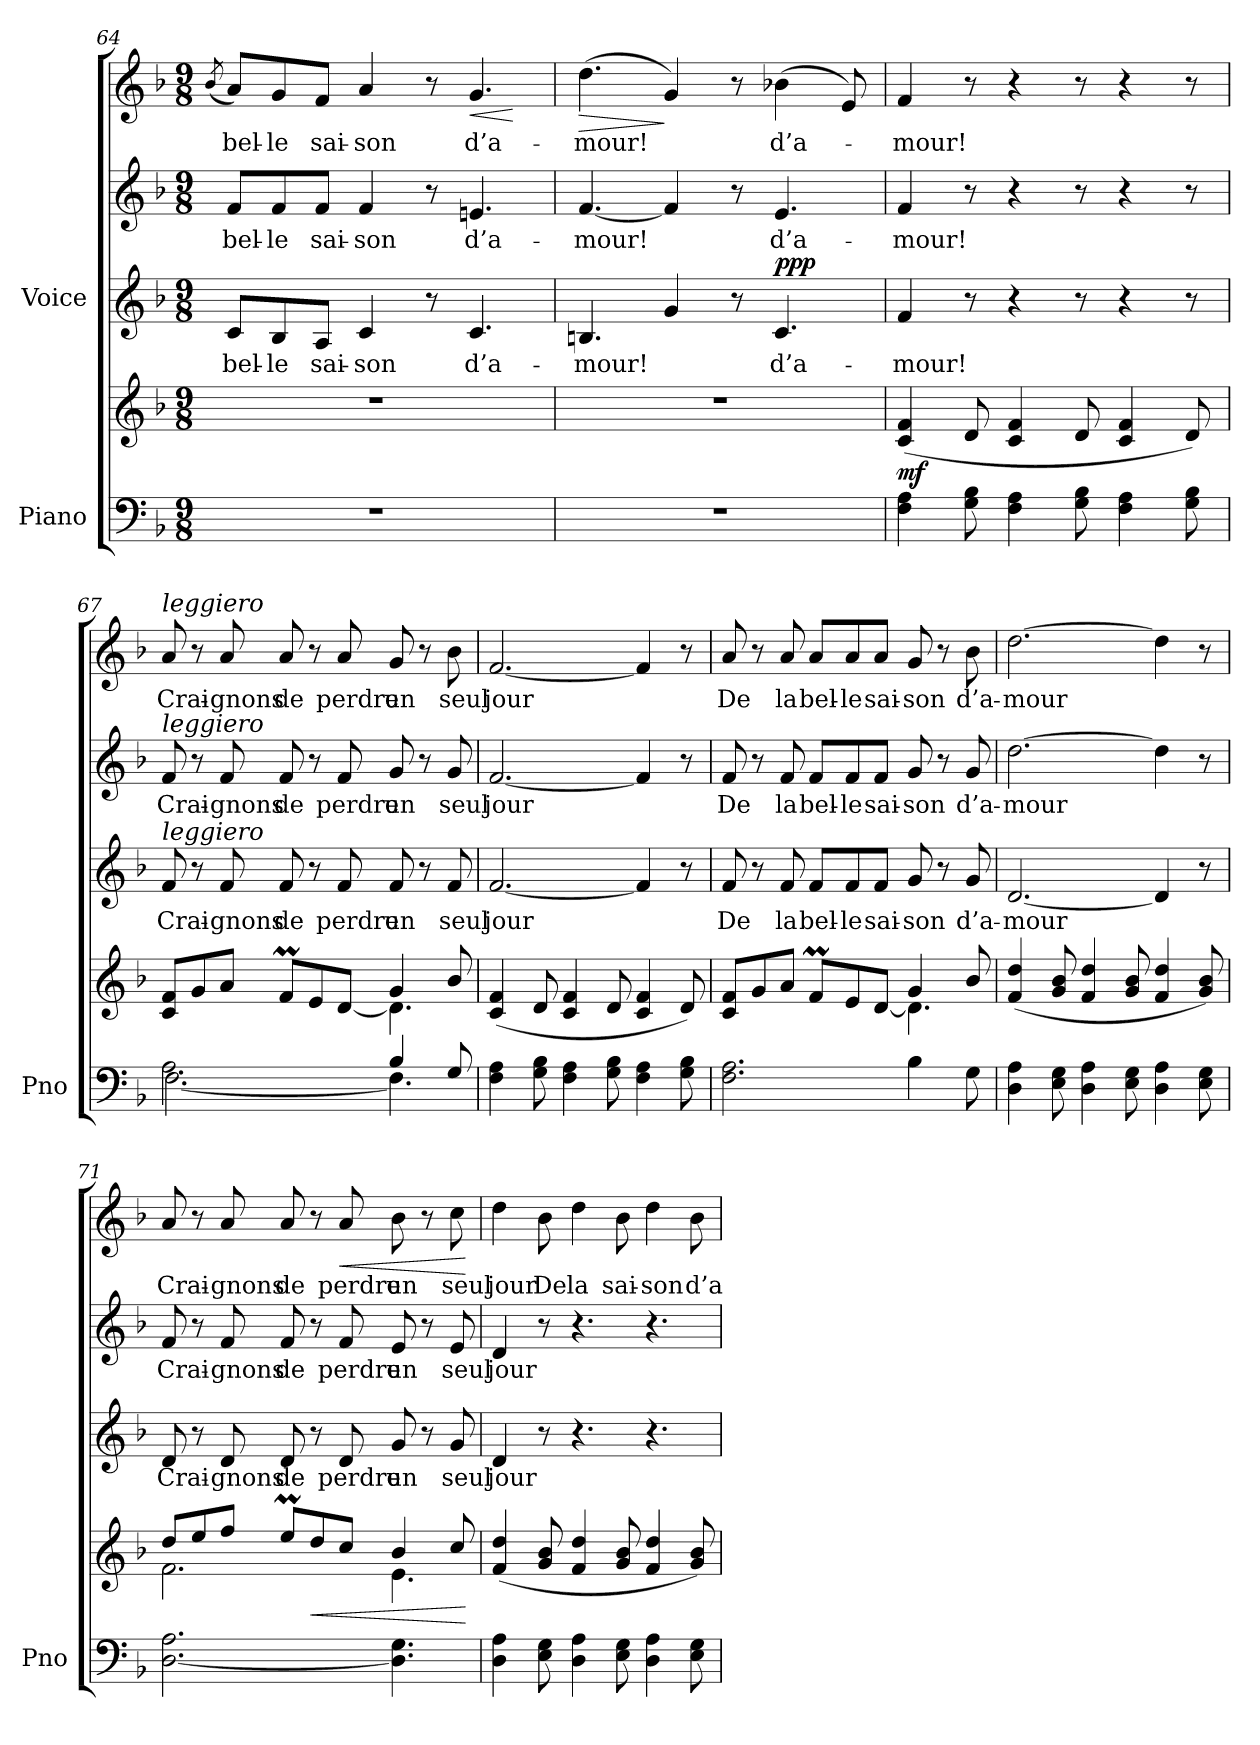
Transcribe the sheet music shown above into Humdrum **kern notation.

**kern	**kern	**dynam	**kern	**text	**kern	**text	**kern	**text	**dynam
*part2	*part2	*part2	*part1	*part1	*part1	*part1	*part1	*part1	*part1
*staff5	*staff4	*staff4/5	*staff3	*staff3	*staff2	*staff2	*staff1	*staff1	*staff1/2/3
*I"Piano	*	*	*I"Voice	*	*	*	*	*	*
*I'Pno	*	*	*	*	*	*	*	*	*
*clefF4	*clefG2	*	*clefG2	*	*clefG2	*	*clefG2	*	*
*k[b-]	*k[b-]	*	*k[b-]	*	*k[b-]	*	*k[b-]	*	*
*M9/8	*M9/8	*	*M9/8	*	*M9/8	*	*M9/8	*	*
=64	=64	=64	=64	=64	=64	=64	=64	=64	=64
.	.	.	.	.	.	.	(8qb-/	.	.
!	!	!	!	!LO:LY:b	!	!LO:LY:b	!	!LO:LY:b	!
8%9r	8%9r	.	8c/L	bel-	8f/L	bel-	8a/L)	bel-	.
!	!	!	!	!LO:LY:b	!	!LO:LY:b	!	!LO:LY:b	!
.	.	.	8B-/	-le	8f/	-le	8g/	-le	.
!	!	!	!	!LO:LY:b	!	!LO:LY:b	!	!LO:LY:b	!
.	.	.	8A/J	sai-	8f/J	sai-	8f/J	sai-	.
!	!	!	!	!LO:LY:b	!	!LO:LY:b	!	!LO:LY:b	!
.	.	.	4c/	-son	4f/	-son	4a/	-son	.
.	.	.	8r	.	8r	.	8r	.	.
!	!	!	!	!LO:LY:b	!	!LO:LY:b	!	!LO:LY:b	!LO:HP:b
.	.	.	4.c/	d’a-	4.en/	d’a-	4.g/	d’a-	<
.	.	.	.	.	.	.	.	.	[
=65	=65	=65	=65	=65	=65	=65	=65	=65	=65
!	!	!	!	!LO:LY:b	!	!LO:LY:b	!	!LO:LY:b	!LO:HP:b
8%9r	8%9r	.	4.Bn/	-mour!	[4.f/	-mour!	(4.dd\	-mour!	>
.	.	.	4g/	.	4f/]	.	4g/)	.	]
.	.	.	8r	.	8r	.	8r	.	.
!	!	!	!	!LO:LY:b	!	!LO:LY:b	!	!LO:LY:b	!LO:DY:a=3
!	!	!	!	!	!	!	!	!	!LO:DY:n=1:a=2
!	!	!	!	!	!	!	!	!	!LO:DY:n=2:a
.	.	.	4.c/	d’a-	4.e/	d’a-	(4b-X\	d’a-	p p p
.	.	.	.	.	.	.	8e/)	.	.
!!LO:PB:g=z
=66	=66	=66	=66	=66	=66	=66	=66	=66	=66
!	!	!LO:DY:b	!	!LO:LY:b	!	!LO:LY:b	!	!LO:LY:b	!
4F\ 4A\	(>4c/ 4f/	mf	4f/	-mour!	4f/	-mour!	4f/	-mour!	.
8G\ 8B-\	8d/	.	8r	.	8r	.	8r	.	.
4F\ 4A\	4c/ 4f/	.	4r	.	4r	.	4r	.	.
8G\ 8B-\	8d/	.	8r	.	8r	.	8r	.	.
4F\ 4A\	4c/ 4f/	.	4r	.	4r	.	4r	.	.
8G\ 8B-\	8d/)	.	8r	.	8r	.	8r	.	.
=67	=67	=67	=67	=67	=67	=67	=67	=67	=67
*^	*^	*	*	*	*	*	*	*	*
!	!	!	!	!	!	!	!	!	!LO:TX:a:i:t=leggiero	!	!
!	!	!	!	!	!	!	!LO:TX:a:i:t=leggiero	!	!	!	!
!	!	!	!	!	!LO:TX:a:i:t=leggiero	!	!	!	!	!	!
!	!	!	!	!	!	!LO:LY:b	!	!LO:LY:b	!	!LO:LY:b	!LO:DY:a=3
!	!	!	!	!	!	!	!	!	!	!	!LO:DY:n=1:a=2
!	!	!	!	!	!	!	!	!	!	!	!LO:DY:n=2:a
2.A\	[2.F\	8c/ 8f/L	2.ryy	.	8f/	Crai-	8f/	Crai-	8a/	Crai-	mf mf mf
.	.	8g/	.	.	8r	.	8r	.	8r	.	.
!	!	!	!	!	!	!LO:LY:b	!	!LO:LY:b	!	!LO:LY:b	!
.	.	8a/J	.	.	8f/	-gnons	8f/	-gnons	8a/	-gnons	.
!	!	!	!	!	!	!LO:LY:b	!	!LO:LY:b	!	!LO:LY:b	!
.	.	8fM/L	.	.	8f/	de	8f/	de	8a/	de	.
.	.	8e/	.	.	8r	.	8r	.	8r	.	.
!	!	!	!	!	!	!LO:LY:b	!	!LO:LY:b	!	!LO:LY:b	!
.	.	[<8d/J	.	.	8f/	perdre	8f/	perdre	8a/	perdre	.
!	!	!	!	!	!	!LO:LY:b	!	!LO:LY:b	!	!LO:LY:b	!
4B-/	4.F\]	4g/	4.d\]	.	8f/	un	8g/	un	8g/	un	.
.	.	.	.	.	8r	.	8r	.	8r	.	.
!	!	!	!	!	!	!LO:LY:b	!	!LO:LY:b	!	!LO:LY:b	!
8G/	.	8b-/	.	.	8f/	seul	8g/	seul	8b-\	seul	.
*v	*v	*	*	*	*	*	*	*	*	*	*
*	*v	*v	*	*	*	*	*	*	*	*
=68	=68	=68	=68	=68	=68	=68	=68	=68	=68
!	!	!	!	!LO:LY:b	!	!LO:LY:b	!	!LO:LY:b	!
4F\ 4A\	(>4c/ 4f/	.	[2.f/	jour	[2.f/	jour	[2.f/	jour	.
8G\ 8B-\	8d/	.	.	.	.	.	.	.	.
4F\ 4A\	4c/ 4f/	.	.	.	.	.	.	.	.
8G\ 8B-\	8d/	.	.	.	.	.	.	.	.
4F\ 4A\	4c/ 4f/	.	4f/]	.	4f/]	.	4f/]	.	.
8G\ 8B-\	8d/)	.	8r	.	8r	.	8r	.	.
!!LO:LB:g=z
=69	=69	=69	=69	=69	=69	=69	=69	=69	=69
*	*^	*	*	*	*	*	*	*	*
!	!	!	!	!	!LO:LY:b	!	!LO:LY:b	!	!LO:LY:b	!
2.F\ 2.A\	8c/ 8f/L	2.ryy	.	8f/	De	8f/	De	8a/	De	.
.	8g/	.	.	8r	.	8r	.	8r	.	.
!	!	!	!	!	!LO:LY:b	!	!LO:LY:b	!	!LO:LY:b	!
.	8a/J	.	.	8f/	la	8f/	la	8a/	la	.
!	!	!	!	!	!LO:LY:b	!	!LO:LY:b	!	!LO:LY:b	!
.	8fM/L	.	.	8f/L	bel-	8f/L	bel-	8a/L	bel-	.
!	!	!	!	!	!LO:LY:b	!	!LO:LY:b	!	!LO:LY:b	!
.	8e/	.	.	8f/	-le	8f/	-le	8a/	-le	.
!	!	!	!	!	!LO:LY:b	!	!LO:LY:b	!	!LO:LY:b	!
.	[<8d/J	.	.	8f/J	sai-	8f/J	sai-	8a/J	sai-	.
!	!	!	!	!	!LO:LY:b	!	!LO:LY:b	!	!LO:LY:b	!
4B-\	4g/	4.d\]	.	8g/	-son	8g/	-son	8g/	-son	.
.	.	.	.	8r	.	8r	.	8r	.	.
!	!	!	!	!	!LO:LY:b	!	!LO:LY:b	!	!LO:LY:b	!
8G\	8b-/	.	.	8g/	d’a-	8g/	d’a-	8b-\	d’a-	.
*	*v	*v	*	*	*	*	*	*	*	*
=70	=70	=70	=70	=70	=70	=70	=70	=70	=70
!	!	!	!	!LO:LY:b	!	!LO:LY:b	!	!LO:LY:b	!
4D\ 4A\	(>4f/ 4dd/	.	[2.d/	-mour	[2.dd\	-mour	[2.dd\	-mour	.
8E\ 8G\	8g/ 8b-/	.	.	.	.	.	.	.	.
4D\ 4A\	4f/ 4dd/	.	.	.	.	.	.	.	.
8E\ 8G\	8g/ 8b-/	.	.	.	.	.	.	.	.
4D\ 4A\	4f/ 4dd/	.	4d/]	.	4dd\]	.	4dd\]	.	.
8E\ 8G\	8g/ 8b-/)	.	8r	.	8r	.	8r	.	.
=71	=71	=71	=71	=71	=71	=71	=71	=71	=71
*	*^	*	*	*	*	*	*	*	*
!	!	!	!	!	!LO:LY:b	!	!LO:LY:b	!	!LO:LY:b	!
[2.D\ 2.A\	8dd/L	2.f\	.	8d/	Crai-	8f/	Crai-	8a/	Crai-	.
.	8ee/	.	.	8r	.	8r	.	8r	.	.
!	!	!	!	!	!LO:LY:b	!	!LO:LY:b	!	!LO:LY:b	!
.	8ff/J	.	.	8d/	-gnons	8f/	-gnons	8a/	-gnons	.
!	!	!	!	!	!LO:LY:b	!	!LO:LY:b	!	!LO:LY:b	!
.	8eem/L	.	.	8d/	de	8f/	de	8a/	de	.
!	!	!	!LO:HP:b	!	!	!	!	!	!	!
.	8dd/	.	<	8r	.	8r	.	8r	.	.
!	!	!	!	!	!LO:LY:b	!	!LO:LY:b	!	!LO:LY:b	!LO:HP:b
.	8cc/J	.	.	8d/	perdre	8f/	perdre	8a/	perdre	<
!	!	!	!	!	!LO:LY:b	!	!LO:LY:b	!	!LO:LY:b	!
4.D\] 4.G\	4b-/	4.e\	.	8g/	un	8e/	un	8b-\	un	.
.	.	.	.	8r	.	8r	.	8r	.	.
!	!	!	!	!	!LO:LY:b	!	!LO:LY:b	!	!LO:LY:b	!
.	8cc/	.	.	8g/	seul	8e/	seul	8cc\	seul	.
*	*v	*v	*	*	*	*	*	*	*	*
.	.	[	.	.	.	.	.	.	[
!!LO:PB:g=z
=72	=72	=72	=72	=72	=72	=72	=72	=72	=72
!	!	!	!	!LO:LY:b	!	!LO:LY:b	!	!LO:LY:b	!
4D\ 4A\	(>4f/ 4dd/	.	4d/	jour	4d/	jour	4dd\	jour	.
!	!	!	!	!	!	!	!	!LO:LY:b	!
8E\ 8G\	8g/ 8b-/	.	8r	.	8r	.	8b-\	De	.
!	!	!	!	!	!	!	!	!LO:LY:b	!
4D\ 4A\	4f/ 4dd/	.	4.r	.	4.r	.	4dd\	la	.
!	!	!	!	!	!	!	!	!LO:LY:b	!
8E\ 8G\	8g/ 8b-/	.	.	.	.	.	8b-\	sai-	.
!	!	!	!	!	!	!	!	!LO:LY:b	!
4D\ 4A\	4f/ 4dd/	.	4.r	.	4.r	.	4dd\	-son	.
!	!	!	!	!	!	!	!	!LO:LY:b	!
8E\ 8G\	8g/ 8b-/)	.	.	.	.	.	8b-\	d’a-	.
=	=	=	=	=	=	=	=	=	=
*-	*-	*-	*-	*-	*-	*-	*-	*-	*-
